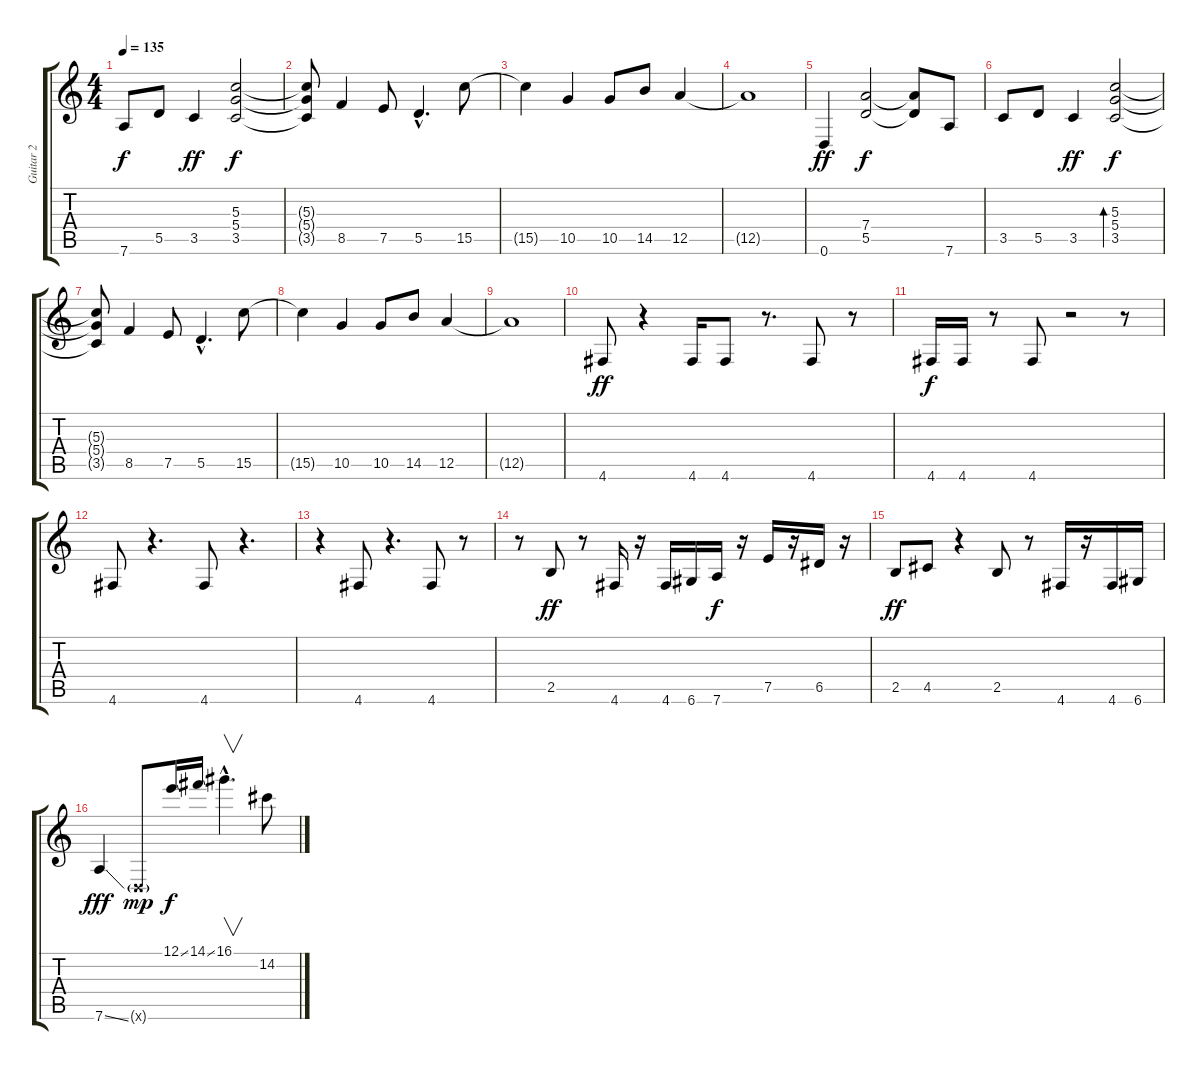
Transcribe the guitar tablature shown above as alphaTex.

\track ("Guitar 2" "Guitar 2") {instrument distortionguitar}
\staff {score tabs}
\tuning (E4 B3 G3 D3 A2 D2) {hide}
\ts (4 4)
\tempo 135
\clef g2
\ks c
7.6{t}.8{dy f} 5.5.8 3.5.4{dy ff} (5.3 5.4 3.5).2{dy f} |
(5.3{t} 5.4{t} 3.5{t}).8 8.5.4 7.5.8 5.5{hac}.4{d} 15.5.8 |
15.5{t}.4 10.5.4 10.5.8 14.5.8 12.5.4 |
12.5{t}.1 |
0.6.4{dy ff} (7.4 5.5).2{dy f} (7.4{t} 5.5{t}).8 7.6.8 |
3.5.8 5.5.8 3.5.4{dy ff} (5.3 5.4 3.5).2{bd 120 dy f} |
(5.3{t} 5.4{t} 3.5{t}).8 8.5.4 7.5.8 5.5{hac}.4{d} 15.5.8 |
15.5{t}.4 10.5.4 10.5.8 14.5.8 12.5.4 |
12.5{t}.1 |
4.6.8{dy ff} r.4 4.6.16 4.6.8 r.8{d} 4.6.8 r.8 |
4.6.16{dy f} 4.6.16 r.8 4.6.8 r.2 r.8 |
4.6.8 r.4{d} 4.6.8 r.4{d} |
r.4 4.6.8 r.4{d} 4.6.8 r.8 |
r.8 2.5.8{dy ff} r.8 4.6.16 r.16 4.6.16 6.6.16 7.6.16{dy f} r.16 7.5.16 r.16 6.5.16 r.16 |
2.5.8{dy ff} 4.5.8 r.4 2.5.8 r.8 4.6.16 r.16 4.6.16 6.6.16 |
7.6{ss}.4{dy fff} 0.6{g x}.8{dy mp} 12.1{ss}.16{dy f} 14.1{ss}.16 16.1{hac}.4{v d} 14.2.8
